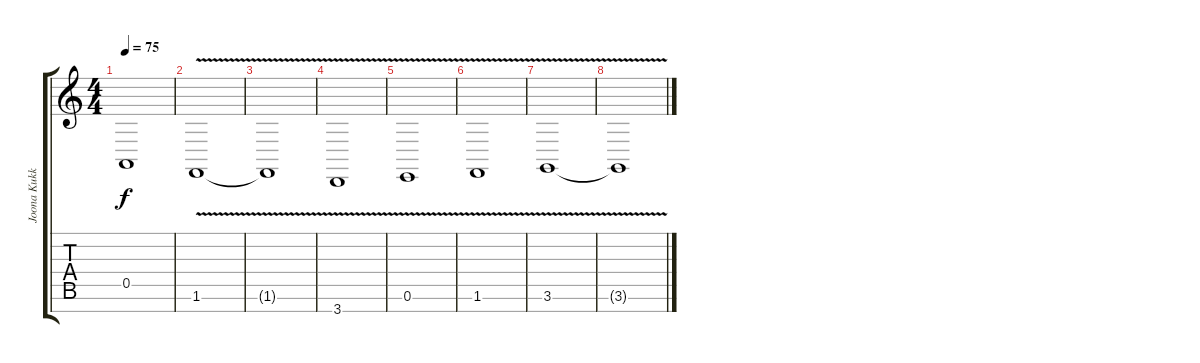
\track ("Joona Kukkola (string pad)" "Joona Kukk") {instrument pad2warm}
\staff {score tabs}
\tuning (E4 B3 G3 D3 A2 E2 B1) {hide}
\ts (4 4)
\tempo 75
\clef g2
\ks aminor
0.5{t}.1{dy f} |
1.6{v}.1{volume 8} |
1.6{t}.1 |
3.7{v}.1{volume 7} |
0.6{v}.1{volume 0} |
1.6{v}.1 |
3.6{v}.1 |
3.6{t}.1
